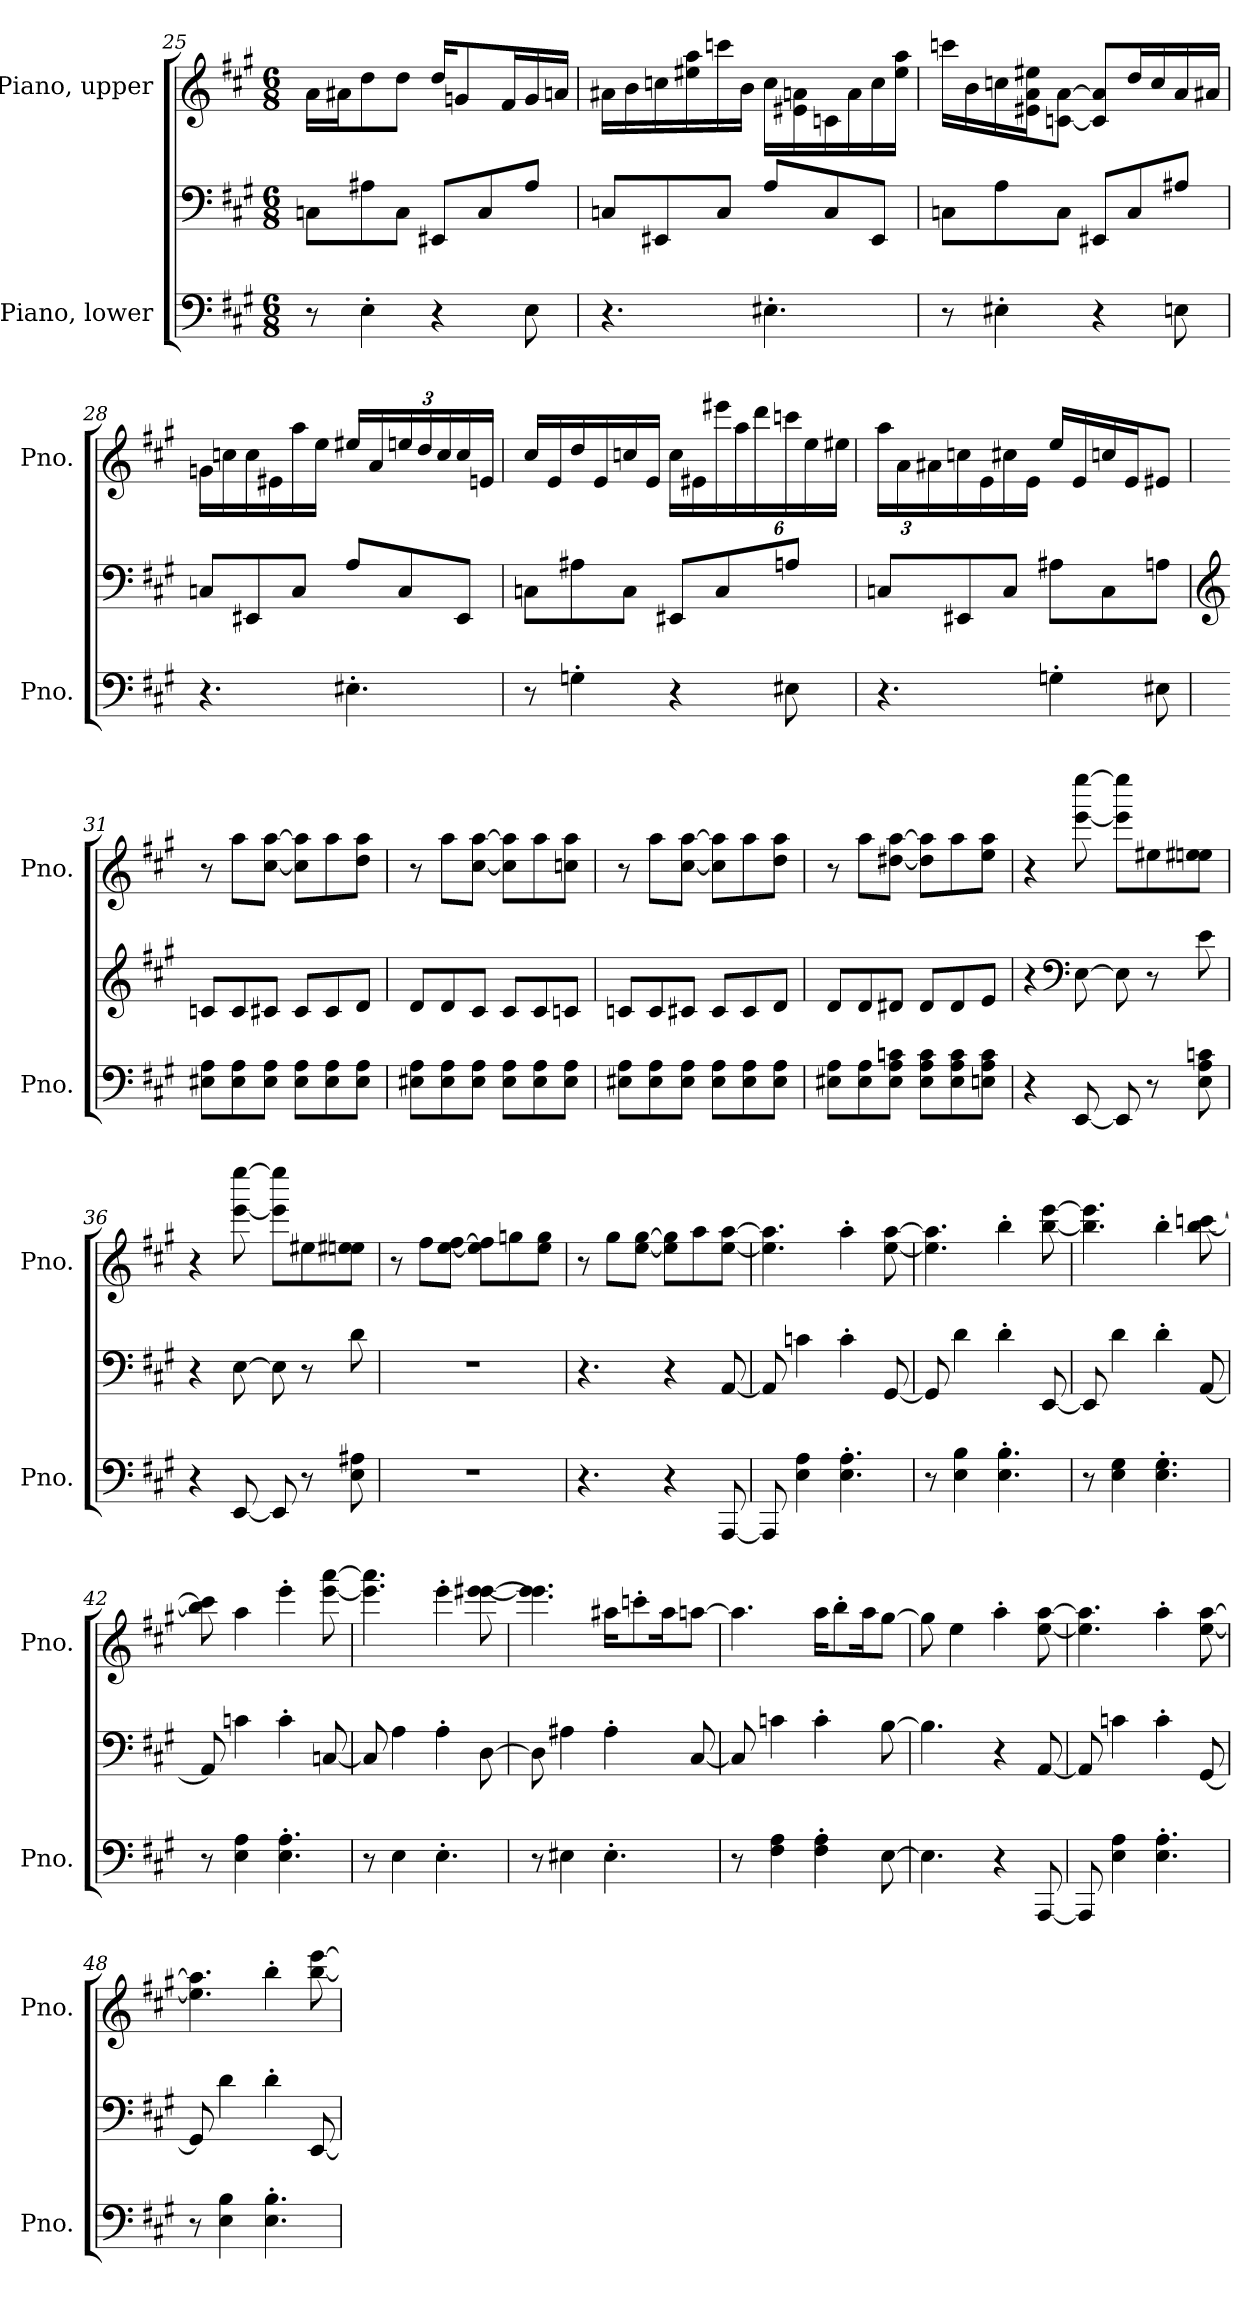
**kern	**kern	**kern
*part2	*part2	*part1
*staff3	*staff2	*staff1
*I"Piano, lower	*	*I"Piano, upper
*I'Pno.	*	*I'Pno.
!!LO:LB:g=z
*clefF4	*clefF4	*clefG2
*k[f#c#g#]	*k[f#c#g#]	*k[f#c#g#]
*M6/8	*M6/8	*M6/8
=25	=25	=25
8r	8Cn\L	16a\LL
.	.	16a#X\J
4E'\	8A#X\	8dd\
.	8C\J	8dd\J
4r	8EE#X/L	16dd/KL
.	.	8gn/
.	8C/	.
.	.	16f#/L
8E\	8A#/J	16g/
.	.	16an/JJ
=26	=26	=26
4.r	8Cn/L	16a#X\LL
.	.	16b\
.	8EE#X/	16ccn\
.	.	16ee#X\ 16aa\
.	8C/J	16cccn\
.	.	16b\JJ
4.E#X'\	8A/L	16cc\LL
.	.	16e#X\ 16an\
.	8C/	16cn\
.	.	16a\
.	8EE#/J	16cc\
.	.	16ee#\ 16aa\JJ
!!LO:LB:g=z
=27	=27	=27
8r	8Cn\L	16cccn\LL
.	.	16b\
4E#X'\	8A\	16ccn\
.	.	16e#X\ 16a\ 16ee#X\J
.	8C\J	[8cn\ [8a\J
4r	8EE#X/L	8c/] 8a/]L
.	8C/	16dd/L
.	.	16cc/
8En\	8A#X/J	16a/
.	.	16a#X/JJ
=28	=28	=28
4.r	8Cn/L	16gn\LL
.	.	16ccn\
.	8EE#X/	16cc\
.	.	16e#X\
.	8C/J	16aa\
.	.	16ee\JJ
4.E#X'\	8A/L	16ee#X/LL
.	.	16a/
*	*	*Xbrackettup
.	8C/	24een/
.	.	24dd/
.	.	24cc/
.	8EE#/J	16cc/
.	.	16en/JJ
!!LO:PB:g=z
=29	=29	=29
8r	8Cn\L	16cc#/LL
.	.	16e/
4Gn'\	8A#X\	16dd/
.	.	16e/
.	8C\J	16ccn/
.	.	16e/JJ
4r	8EE#X/L	16cc\LL
.	.	16e#X\
.	8C/	24eee#X\
.	.	24aa\
.	.	24ddd\
8E#X\	8An/J	24cccn\
.	.	24ee\
.	.	24ee#X\JJ
=30	=30	=30
4.r	8Cn/L	24aa\LL
.	.	24a\
.	.	24a#X\
.	8EE#X/	16ccn\
.	.	16e\
.	8C/J	16cc#X\
.	.	16e\JJ
4Gn'\	8A#X\L	16ee/LL
.	.	16e/
.	8C\	16ccn/
.	.	16e/J
8E#X\	8An\J	8e#X/J
!!LO:LB:g=z
=31	=31	=31
*	*clefG2	*
8E#X\ 8A\L	8cn/L	8r
8E#\ 8A\	8c/	8aa\L
8E#\ 8A\J	8c#X/J	[8cc#\ [8aa\J
8E#\ 8A\L	8c#/L	8cc#\] 8aa\]L
8E#\ 8A\	8c#/	8aa\
8E#\ 8A\J	8d/J	8dd\ 8aa\J
=32	=32	=32
8E#X\ 8A\L	8d/L	8r
8E#\ 8A\	8d/	8aa\L
8E#\ 8A\J	8c#/J	[8cc#\ [8aa\J
8E#\ 8A\L	8c#/L	8cc#\] 8aa\]L
8E#\ 8A\	8c#/	8aa\
8E#\ 8A\J	8cn/J	8ccn\ 8aa\J
=33	=33	=33
8E#X\ 8A\L	8cn/L	8r
8E#\ 8A\	8c/	8aa\L
8E#\ 8A\J	8c#X/J	[8cc#\ [8aa\J
8E#\ 8A\L	8c#/L	8cc#\] 8aa\]L
8E#\ 8A\	8c#/	8aa\
8E#\ 8A\J	8d/J	8dd\ 8aa\J
=34	=34	=34
8E#X\ 8A\L	8d/L	8r
8E#\ 8A\	8d/	8aa\L
8E#\ 8A\ 8cn\J	8d#X/J	[8dd#X\ [8aa\J
8E#\ 8A\ 8c\L	8d#/L	8dd#\] 8aa\]L
8E#\ 8A\ 8c\	8d#/	8aa\
8En\ 8A\ 8c\J	8e/J	8ee\ 8aa\J
!!LO:LB:g=z
=35	=35	=35
4r	4r	4r
*	*clefF4	*
[8EE/	[8E\	[8eee\ [8eeee\
8EE/]	8E\]	8eee\] 8eeee\]L
8r	8r	8ee#X\
8E\ 8A\ 8cn\	8e\	8een\ 8ee#X\J
=36	=36	=36
4r	4r	4r
[8EE/	[8E\	[8eee\ [8eeee\
8EE/]	8E\]	8eee\] 8eeee\]L
8r	8r	8ee#X\
8E\ 8A#X\	8d\	8een\ 8ee#X\J
=37	=37	=37
2.r	2.r	8r
.	.	8ff#\L
.	.	[8ee\ [8ff#\J
.	.	8ee\] 8ff#\]L
.	.	8ggn\
.	.	8ee\ 8gg\J
=38	=38	=38
4.r	4.r	8r
.	.	8gg#\L
.	.	[8ee\ [8gg#\J
4r	4r	8ee\] 8gg#\]L
.	.	8aa\
[8AAA/	[8AA/	[8ee\ [8aa\J
!!LO:LB:g=z
=39	=39	=39
8AAA/]	8AA/]	4.ee\] 4.aa\]
4E\ 4A\	4cn\	.
4.E\' 4.A\'	4c'\	4aa'\
.	[8GG#/	[8ee\ [8aa\
=40	=40	=40
8r	8GG#/]	4.ee\] 4.aa\]
4E\ 4B\	4d\	.
4.E\' 4.B\'	4d'\	4bb'\
.	[8EE/	[8bb\ [8eee\
=41	=41	=41
8r	8EE/]	4.bb\] 4.eee\]
4E\ 4G#\	4d\	.
4.E\' 4.G#\'	4d'\	4bb'\
.	[8AA/	[8bb\ [8cccn\
=42	=42	=42
8r	8AA/]	8bb\] 8ccc\]
4E\ 4A\	4cn\	4aa\
4.E\' 4.A\'	4c'\	4eee'\
.	[8Cn/	[8eee\ [8aaa\
=43	=43	=43
8r	8C/]	4.eee\] 4.aaa\]
4E\	4A\	.
4.E'\	4A'\	4eee'\
.	[8D\	[8eee\ [8eee#X\
!!LO:PB:g=z
=44	=44	=44
8r	8D\]	4.eee\] 4.eee#\]
4E#X\	4A#X\	.
4.E#'\	4A#'\	16aa#X\KL
.	.	8cccn'\
.	.	16aa#\K
.	[8C#/	[8aan\J
=45	=45	=45
8r	8C#/]	4.aa\]
4F#\ 4A\	4cn\	.
4F#\' 4A\'	4c'\	16aa\KL
.	.	8bb'\
.	.	16aa\K
[8E\	[8B\	[8gg#\J
=46	=46	=46
4.E\]	4.B\]	8gg#\]
.	.	4ee\
4r	4r	4aa'\
[8AAA/	[8AA/	[8ee\ [8aa\
=47	=47	=47
8AAA/]	8AA/]	4.ee\] 4.aa\]
4E\ 4A\	4cn\	.
4.E\' 4.A\'	4c'\	4aa'\
.	[8GG#/	[8ee\ [8aa\
=48	=48	=48
8r	8GG#/]	4.ee\] 4.aa\]
4E\ 4B\	4d\	.
4.E\' 4.B\'	4d'\	4bb'\
.	[8EE/	[8bb\ [8eee\
=	=	=
*-	*-	*-
